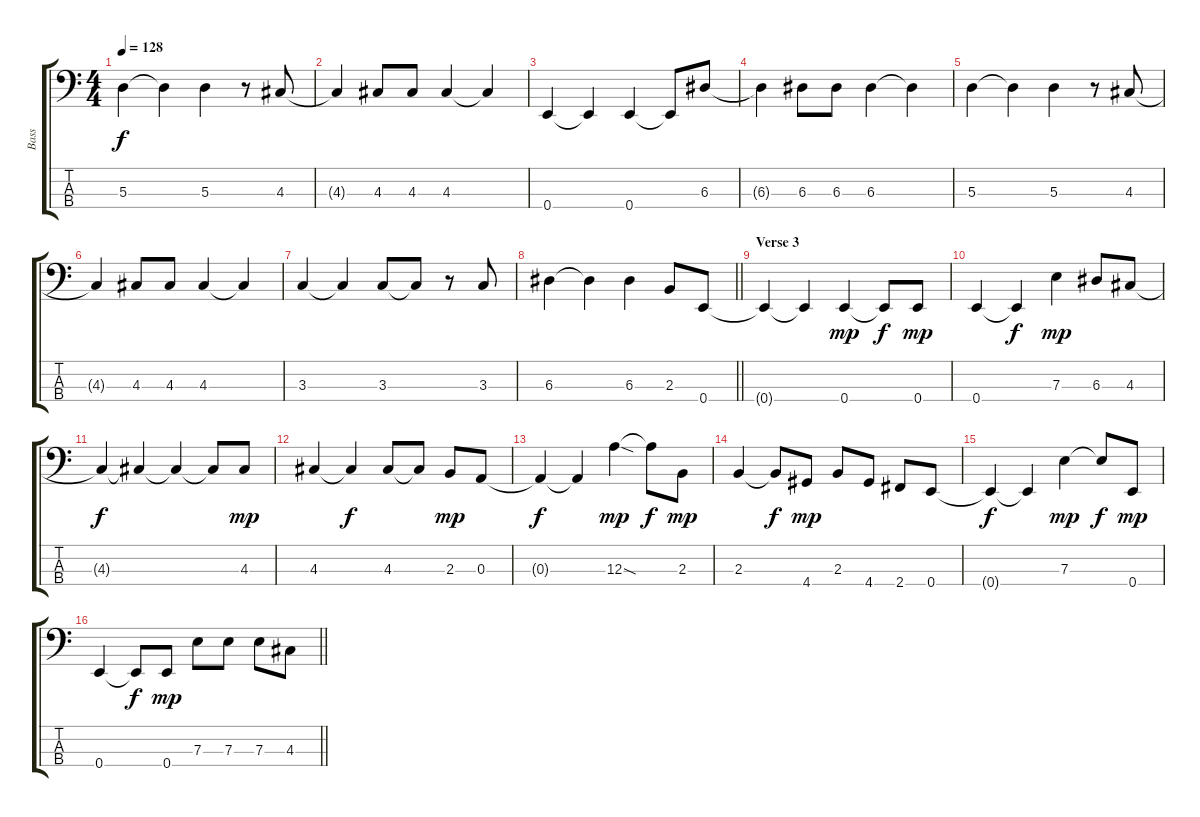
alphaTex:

\track ("Bass" "Bass") {instrument electricbassfinger}
\staff {score tabs}
\tuning (G2 D2 A1 E1) {hide}
\ts (4 4)
\tempo 128
\clef f4
\ks c
5.3.4{dy f} 5.3{t}.4 5.3.4 r.8 4.3.8 |
4.3{t}.4 4.3.8 4.3.8 4.3.4 4.3{t}.4 |
0.4.4 0.4{t}.4 0.4.4 0.4{t}.8 6.3.8 |
6.3{t}.4 6.3.8 6.3.8 6.3.4 6.3{t}.4 |
5.3.4 5.3{t}.4 5.3.4 r.8 4.3.8 |
4.3{t}.4 4.3.8 4.3.8 4.3.4 4.3{t}.4 |
3.3.4 3.3{t}.4 3.3.8 3.3{t}.8 r.8 3.3.8 |
\barLineRight lightlight
6.3.4 6.3{t}.4 6.3.4 2.3.8 0.4.8 |
\section ("" "Verse 3")
0.4{t}.4 0.4{t}.4 0.4.4{dy mp} 0.4{t}.8{dy f} 0.4.8{dy mp} |
0.4.4 0.4{t}.4{dy f} 7.3.4{dy mp} 6.3.8 4.3.8 |
4.3{t}.4{dy f} 4.3{t}.4 4.3{t}.4 4.3{t}.8 4.3.8{dy mp} |
4.3.4 4.3{t}.4{dy f} 4.3.8 4.3{t}.8 2.3.8{dy mp} 0.3.8 |
0.3{t}.4{dy f} 0.3{t}.4 12.3{sod}.4{dy mp} 12.3{t}.8{dy f} 2.3.8{dy mp} |
2.3.4 2.3{t}.8{dy f} 4.4.8{dy mp} 2.3.8 4.4.8 2.4.8 0.4.8 |
0.4{t}.4{dy f} 0.4{t}.4 7.3.4{dy mp} 7.3{t}.8{dy f} 0.4.8{dy mp} |
\barLineRight lightlight
0.4.4 0.4{t}.8{dy f} 0.4.8{dy mp} 7.3.8 7.3.8 7.3.8 4.3.8
